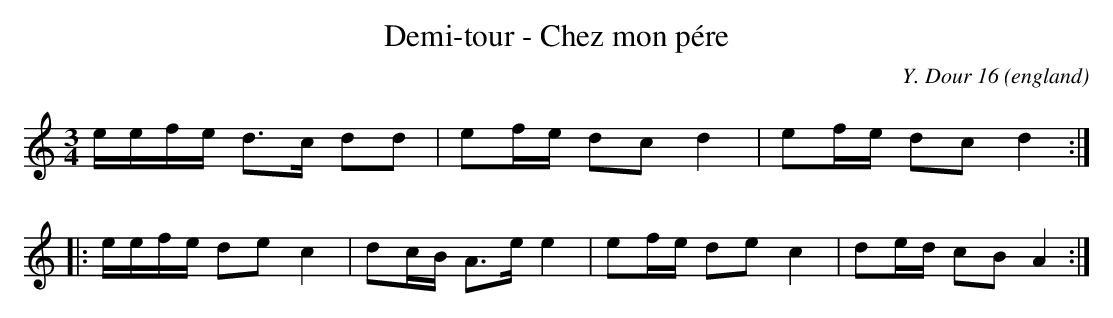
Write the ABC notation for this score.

X:1
T:Demi-tour - Chez mon p\'ere
O:england
C:Y. Dour 16
M:3/4
L:1/16
K:C
eefe d3c d2d2|e2fe d2c2 d4|e2fe d2c2 d4:|
|:eefe d2e2 c4|d2cB A3e e4|e2fe d2e2 c4|d2ed c2B2 A4:|
